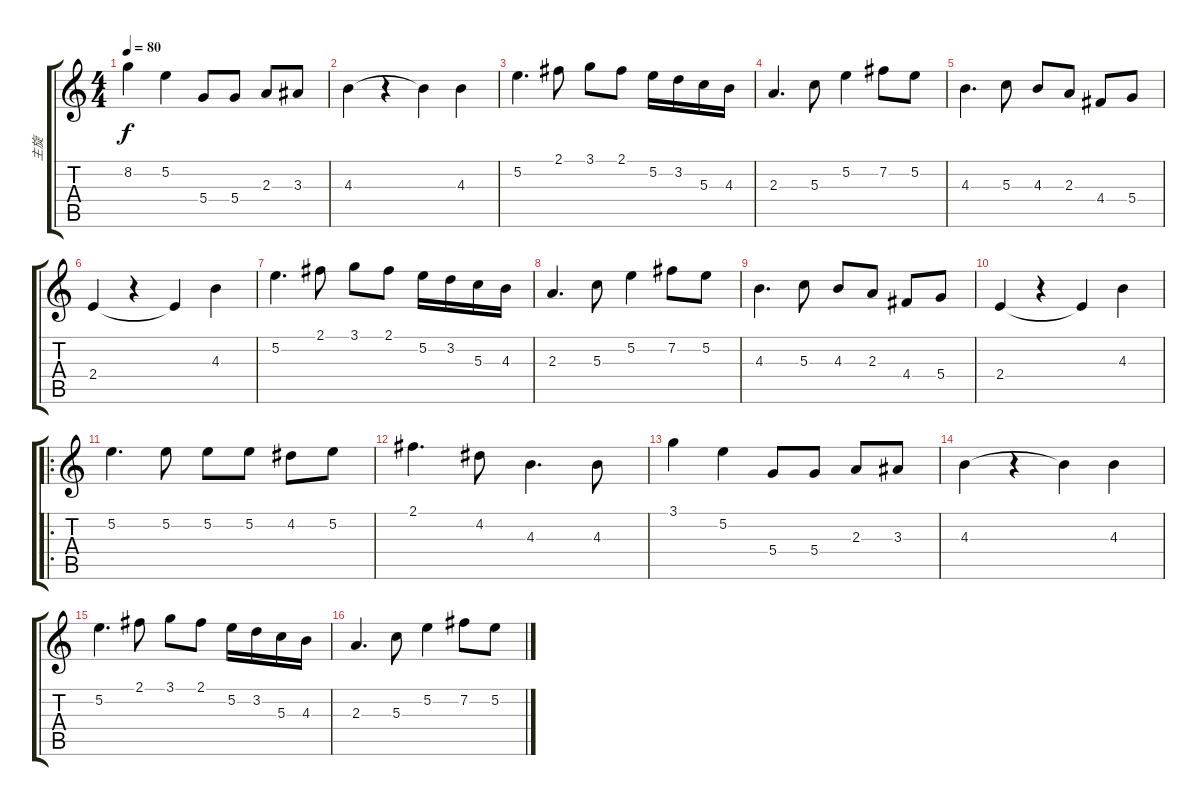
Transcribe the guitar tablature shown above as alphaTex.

\track ("主旋" "主旋") {instrument electricguitarjazz}
\staff {score tabs}
\tuning (E4 B3 G3 D3 A2 E2) {hide}
\ts (4 4)
\tempo 80
\clef g2
\ks c
8.2.4{dy f} 5.2.4 5.4.8 5.4.8 2.3.8 3.3.8 |
4.3.4 r.4 4.3{t}.4 4.3.4 |
5.2.4{d} 2.1.8 3.1.8 2.1.8 5.2.16 3.2.16 5.3.16 4.3.16 |
2.3.4{d} 5.3.8 5.2.4 7.2.8 5.2.8 |
4.3.4{d} 5.3.8 4.3.8 2.3.8 4.4.8 5.4.8 |
2.4.4 r.4 2.4{t}.4 4.3.4 |
5.2.4{d} 2.1.8 3.1.8 2.1.8 5.2.16 3.2.16 5.3.16 4.3.16 |
2.3.4{d} 5.3.8 5.2.4 7.2.8 5.2.8 |
4.3.4{d} 5.3.8 4.3.8 2.3.8 4.4.8 5.4.8 |
2.4.4 r.4 2.4{t}.4 4.3.4 |
\ro
5.2.4{d} 5.2.8 5.2.8 5.2.8 4.2.8 5.2.8 |
2.1.4{d} 4.2.8 4.3.4{d} 4.3.8 |
3.1.4 5.2.4 5.4.8 5.4.8 2.3.8 3.3.8 |
4.3.4 r.4 4.3{t}.4 4.3.4 |
5.2.4{d} 2.1.8 3.1.8 2.1.8 5.2.16 3.2.16 5.3.16 4.3.16 |
2.3.4{d} 5.3.8 5.2.4 7.2.8 5.2.8
